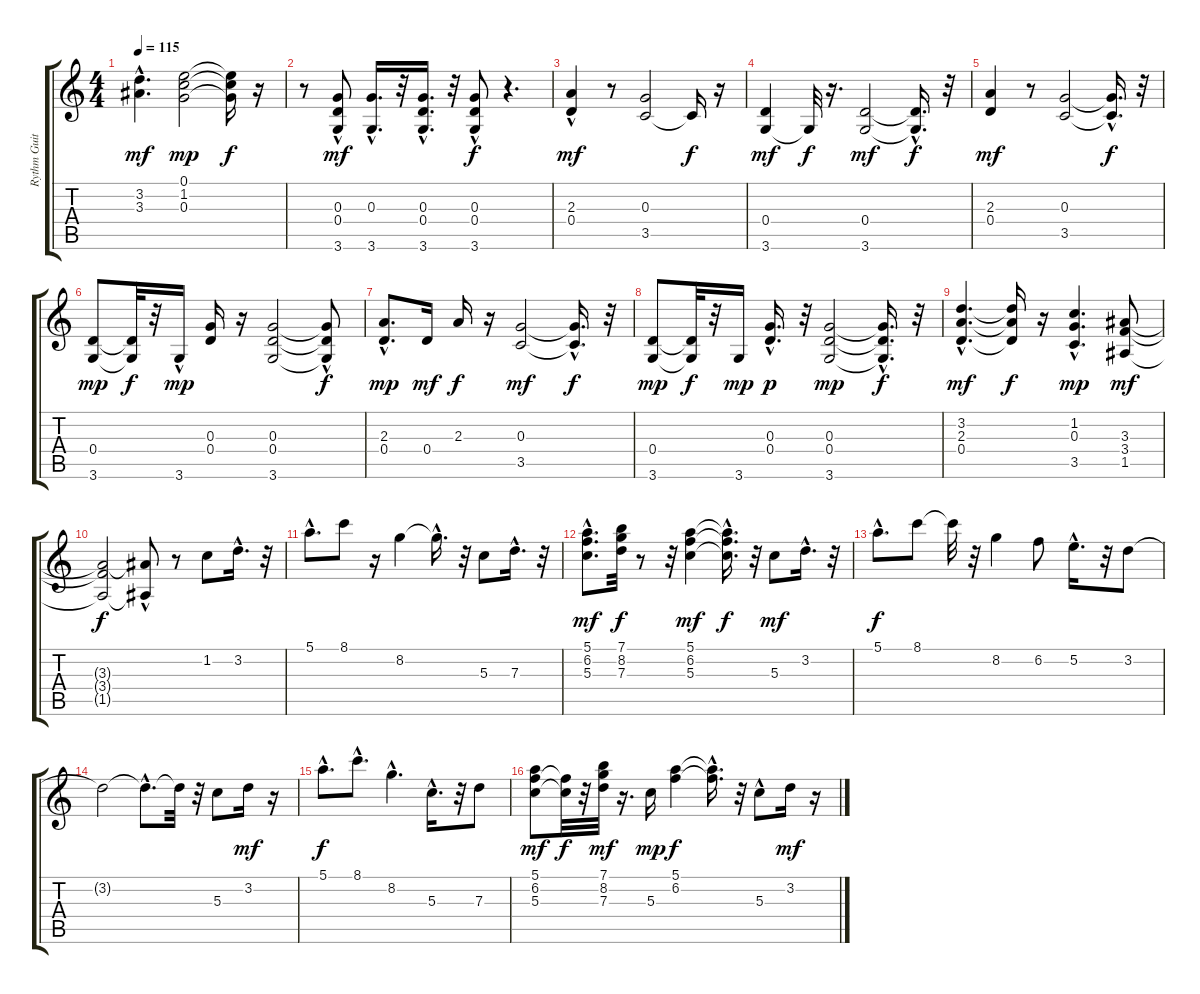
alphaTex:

\track ("Rythm Guitar" "Rythm Guit") {instrument overdrivenguitar}
\staff {score tabs}
\tuning (E4 B3 G3 D3 A2 E2) {hide}
\ts (4 4)
\tempo 115
\clef g2
\ks c
(3.2{hac} 3.3{hac}).4{d dy mf} (0.1 1.2 0.3).2{dy mp} (0.1{t} 1.2{t} 0.3{t}).16{dy f} r.16 |
r.8 (0.3 0.4{hac} 3.6{hac}).8{dy mf} (0.3 3.6{hac}).16{d} r.32 (0.3 0.4{hac} 3.6).16{d} r.32 (0.3{hac} 0.4 3.6{hac}).8{dy f} r.4{d} |
(2.3{hac} 0.4).4{dy mf} r.8 (0.3 3.5).2 3.5{t}.16{dy f} r.16 |
(0.4 3.6).4{dy mf} 3.6{t}.32{dy f} r.16{d} (0.4 3.6).2{dy mf} (0.4{t} 3.6{hac t}).16{d dy f} r.32 |
(2.3 0.4).4{dy mf} r.8 (0.3 3.5).2 (0.3{hac t} 3.5{hac t}).16{d dy f} r.32 |
(0.4 3.6).8{dy mp} (0.4{t} 3.6{t}).32{dy f} r.32 3.6{hac}.16{dy mp} (0.3 0.4).16 r.16 (0.3 0.4 3.6).2 (0.3{t} 0.4{hac t} 3.6{hac t}).8{dy f} |
(2.3{hac} 0.4).8{d dy mp} 0.4.16{dy mf} 2.3.16{dy f} r.16 (0.3 3.5).2{dy mf} (0.3{t} 3.5{hac t}).16{d dy f} r.32 |
(0.4 3.6).8{dy mp} (0.4{t} 3.6{t}).32{dy f} r.32 3.6.16{dy mp} (0.3 0.4{hac}).16{d dy p} r.32 (0.3 0.4 3.6).2{dy mp} (0.3{hac t} 0.4{t} 3.6{t}).16{d dy f} r.32 |
(3.2{hac} 2.3{hac} 0.4{hac}).4{d dy mf} (3.2{t} 2.3{t} 0.4{t}).16{dy f} r.16 (1.2{hac} 0.3{hac} 3.5{hac}).4{d dy mp} (3.3 3.4 1.5).8{dy mf} |
(3.3{t} 3.4{t} 1.5{t}).2{dy f} (3.3{t} 1.5{hac t}).8 r.8 1.2.8 3.2{hac}.16{d} r.32 |
5.1{hac}.8{d} 8.1.8 r.16 8.2.4 8.2{hac t}.16{d} r.32 5.3.8 7.3{hac}.16{d} r.32 |
(5.1 6.2{hac} 5.3).8{d dy mf} (7.1 8.2 7.3).32{dy f} r.8 r.32 (5.1 6.2 5.3).4{dy mf} (5.1{hac t} 6.2{hac t} 5.3{t}).16{d dy f} r.32 5.3.8{dy mf} 3.2{hac}.16{d} r.32 |
5.1{hac}.8{d dy f} 8.1.8 8.1{t}.32 r.32 8.2.4 6.2.8 5.2{hac}.16{d} r.32 3.2.8 |
3.2{t}.2 3.2{hac t}.8{d} 3.2{t}.32 r.32 5.3.8 3.2.16{dy mf} r.16 |
5.1{hac}.8{d dy f} 8.1{hac}.8{d} 8.2{hac}.4{d} 5.3{hac}.16{d} r.32 7.3.8 |
(5.1 6.2 5.3).8{dy mf} (6.2{t} 5.3{t}).32{dy f} r.32 (7.1 8.2 7.3).32{dy mf} r.16{d} 5.3.16{dy mp} (5.1 6.2).4{dy f} (5.1{t} 6.2{hac t}).16{d} r.32 5.3{hac}.8 3.2.16{dy mf} r.16
